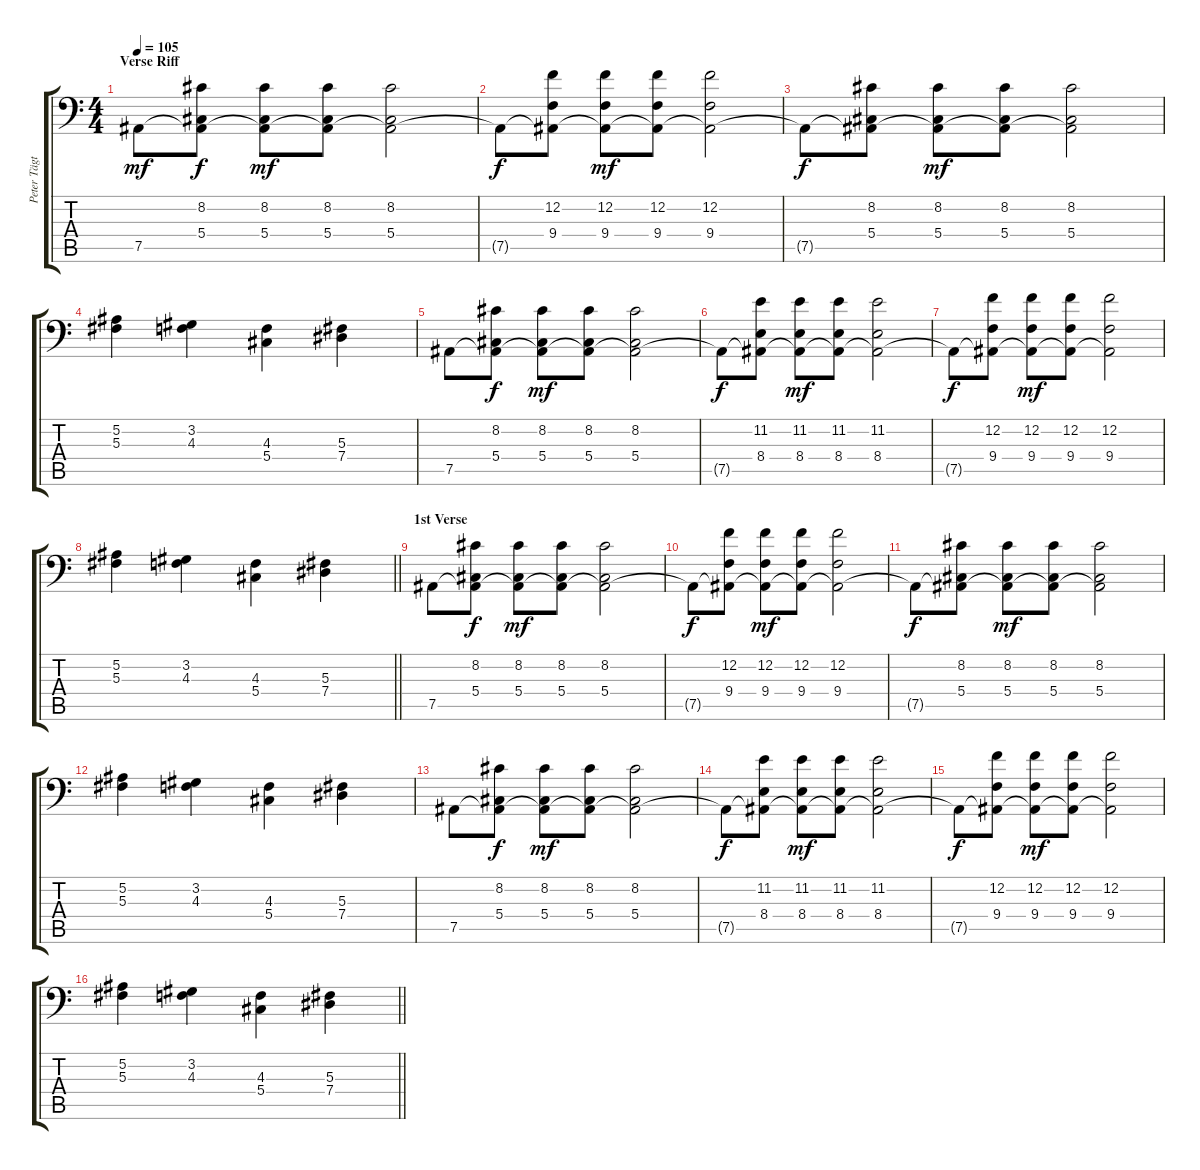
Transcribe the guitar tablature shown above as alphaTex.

\track ("Peter Tägtgren (Keyboard I)" "Peter Tägt") {instrument pad4choir}
\staff {score tabs}
\tuning (Bb3 F3 Db3 Ab2 Eb2 Bb1) {hide}
\ts (4 4)
\section ("" "Verse Riff")
\tempo 105
\clef f4
\ks c
7.5.8{dy mf} (8.2 5.4 7.5{t}).8{dy f} (8.2 5.4 7.5{t}).8{dy mf} (8.2 5.4 7.5{t}).8 (8.2 5.4 7.5{t}).2 |
7.5{t}.8{dy f} (12.2 9.4 7.5{t}).8 (12.2 9.4 7.5{t}).8{dy mf} (12.2 9.4 7.5{t}).8 (12.2 9.4 7.5{t}).2 |
7.5{t}.8{dy f} (8.2 5.4 7.5{t}).8 (8.2 5.4 7.5{t}).8{dy mf} (8.2 5.4 7.5{t}).8 (8.2 5.4 7.5{t}).2 |
(5.2 5.3).4 (3.2 4.3).4 (4.3 5.4).4 (5.3 7.4).4 |
7.5.8 (8.2 5.4 7.5{t}).8{dy f} (8.2 5.4 7.5{t}).8{dy mf} (8.2 5.4 7.5{t}).8 (8.2 5.4 7.5{t}).2 |
7.5{t}.8{dy f} (11.2 8.4 7.5{t}).8 (11.2 8.4 7.5{t}).8{dy mf} (11.2 8.4 7.5{t}).8 (11.2 8.4 7.5{t}).2 |
7.5{t}.8{dy f} (12.2 9.4 7.5{t}).8 (12.2 9.4 7.5{t}).8{dy mf} (12.2 9.4 7.5{t}).8 (12.2 9.4 7.5{t}).2 |
\barLineRight lightlight
(5.2 5.3).4 (3.2 4.3).4 (4.3 5.4).4 (5.3 7.4).4 |
\section ("" "1st Verse")
7.5.8 (8.2 5.4 7.5{t}).8{dy f} (8.2 5.4 7.5{t}).8{dy mf} (8.2 5.4 7.5{t}).8 (8.2 5.4 7.5{t}).2 |
7.5{t}.8{dy f} (12.2 9.4 7.5{t}).8 (12.2 9.4 7.5{t}).8{dy mf} (12.2 9.4 7.5{t}).8 (12.2 9.4 7.5{t}).2 |
7.5{t}.8{dy f} (8.2 5.4 7.5{t}).8 (8.2 5.4 7.5{t}).8{dy mf} (8.2 5.4 7.5{t}).8 (8.2 5.4 7.5{t}).2 |
(5.2 5.3).4 (3.2 4.3).4 (4.3 5.4).4 (5.3 7.4).4 |
7.5.8 (8.2 5.4 7.5{t}).8{dy f} (8.2 5.4 7.5{t}).8{dy mf} (8.2 5.4 7.5{t}).8 (8.2 5.4 7.5{t}).2 |
7.5{t}.8{dy f} (11.2 8.4 7.5{t}).8 (11.2 8.4 7.5{t}).8{dy mf} (11.2 8.4 7.5{t}).8 (11.2 8.4 7.5{t}).2 |
7.5{t}.8{dy f} (12.2 9.4 7.5{t}).8 (12.2 9.4 7.5{t}).8{dy mf} (12.2 9.4 7.5{t}).8 (12.2 9.4 7.5{t}).2 |
\barLineRight lightlight
(5.2 5.3).4 (3.2 4.3).4 (4.3 5.4).4 (5.3 7.4).4
